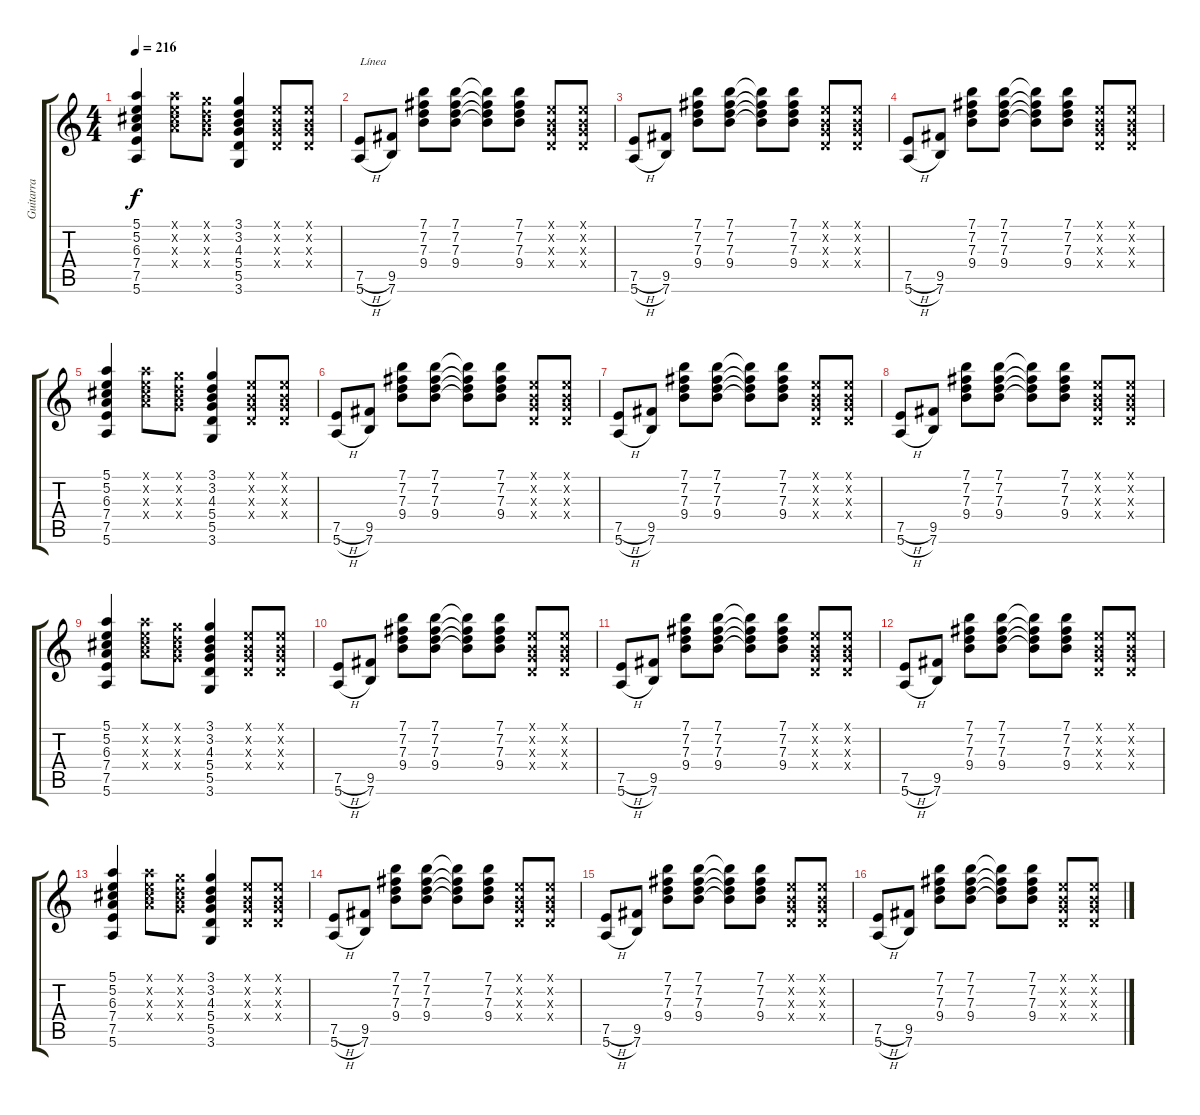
\track ("Guitarra" "Guitarra") {instrument acousticguitarnylon}
\staff {score tabs}
\tuning (E4 B3 G3 D3 A2 E2) {hide}
\ts (4 4)
\tempo 216
\clef g2
\ks c
(5.1 5.2 6.3 7.4 7.5 5.6).4{dy f} (5.1{x} 5.2{x} 6.3{x} 7.4{x}).8 (3.1{x} 3.2{x} 4.3{x} 5.4{x}).8 (3.1 3.2 4.3 5.4 5.5 3.6).4 (0.1{x} 0.2{x} 0.3{x} 0.4{x}).8 (0.1{x} 0.2{x} 0.3{x} 0.4{x}).8 |
(7.5{h} 5.6{h}).8{txt "Línea"} (9.5 7.6).8 (7.1 7.2 7.3 9.4).8 (7.1 7.2 7.3 9.4).8 (7.1{t} 7.2{t} 7.3{t} 9.4{t}).8 (7.1 7.2 7.3 9.4).8 (0.1{x} 0.2{x} 0.3{x} 0.4{x}).8 (0.1{x} 0.2{x} 0.3{x} 0.4{x}).8 |
(7.5{h} 5.6{h}).8 (9.5 7.6).8 (7.1 7.2 7.3 9.4).8 (7.1 7.2 7.3 9.4).8 (7.1{t} 7.2{t} 7.3{t} 9.4{t}).8 (7.1 7.2 7.3 9.4).8 (0.1{x} 0.2{x} 0.3{x} 0.4{x}).8 (0.1{x} 0.2{x} 0.3{x} 0.4{x}).8 |
(7.5{h} 5.6{h}).8 (9.5 7.6).8 (7.1 7.2 7.3 9.4).8 (7.1 7.2 7.3 9.4).8 (7.1{t} 7.2{t} 7.3{t} 9.4{t}).8 (7.1 7.2 7.3 9.4).8 (0.1{x} 0.2{x} 0.3{x} 0.4{x}).8 (0.1{x} 0.2{x} 0.3{x} 0.4{x}).8 |
(5.1 5.2 6.3 7.4 7.5 5.6).4 (5.1{x} 5.2{x} 6.3{x} 7.4{x}).8 (3.1{x} 3.2{x} 4.3{x} 5.4{x}).8 (3.1 3.2 4.3 5.4 5.5 3.6).4 (0.1{x} 0.2{x} 0.3{x} 0.4{x}).8 (0.1{x} 0.2{x} 0.3{x} 0.4{x}).8 |
(7.5{h} 5.6{h}).8 (9.5 7.6).8 (7.1 7.2 7.3 9.4).8 (7.1 7.2 7.3 9.4).8 (7.1{t} 7.2{t} 7.3{t} 9.4{t}).8 (7.1 7.2 7.3 9.4).8 (0.1{x} 0.2{x} 0.3{x} 0.4{x}).8 (0.1{x} 0.2{x} 0.3{x} 0.4{x}).8 |
(7.5{h} 5.6{h}).8 (9.5 7.6).8 (7.1 7.2 7.3 9.4).8 (7.1 7.2 7.3 9.4).8 (7.1{t} 7.2{t} 7.3{t} 9.4{t}).8 (7.1 7.2 7.3 9.4).8 (0.1{x} 0.2{x} 0.3{x} 0.4{x}).8 (0.1{x} 0.2{x} 0.3{x} 0.4{x}).8 |
(7.5{h} 5.6{h}).8 (9.5 7.6).8 (7.1 7.2 7.3 9.4).8 (7.1 7.2 7.3 9.4).8 (7.1{t} 7.2{t} 7.3{t} 9.4{t}).8 (7.1 7.2 7.3 9.4).8 (0.1{x} 0.2{x} 0.3{x} 0.4{x}).8 (0.1{x} 0.2{x} 0.3{x} 0.4{x}).8 |
(5.1 5.2 6.3 7.4 7.5 5.6).4 (5.1{x} 5.2{x} 6.3{x} 7.4{x}).8 (3.1{x} 3.2{x} 4.3{x} 5.4{x}).8 (3.1 3.2 4.3 5.4 5.5 3.6).4 (0.1{x} 0.2{x} 0.3{x} 0.4{x}).8 (0.1{x} 0.2{x} 0.3{x} 0.4{x}).8 |
(7.5{h} 5.6{h}).8 (9.5 7.6).8 (7.1 7.2 7.3 9.4).8 (7.1 7.2 7.3 9.4).8 (7.1{t} 7.2{t} 7.3{t} 9.4{t}).8 (7.1 7.2 7.3 9.4).8 (0.1{x} 0.2{x} 0.3{x} 0.4{x}).8 (0.1{x} 0.2{x} 0.3{x} 0.4{x}).8 |
(7.5{h} 5.6{h}).8 (9.5 7.6).8 (7.1 7.2 7.3 9.4).8 (7.1 7.2 7.3 9.4).8 (7.1{t} 7.2{t} 7.3{t} 9.4{t}).8 (7.1 7.2 7.3 9.4).8 (0.1{x} 0.2{x} 0.3{x} 0.4{x}).8 (0.1{x} 0.2{x} 0.3{x} 0.4{x}).8 |
(7.5{h} 5.6{h}).8 (9.5 7.6).8 (7.1 7.2 7.3 9.4).8 (7.1 7.2 7.3 9.4).8 (7.1{t} 7.2{t} 7.3{t} 9.4{t}).8 (7.1 7.2 7.3 9.4).8 (0.1{x} 0.2{x} 0.3{x} 0.4{x}).8 (0.1{x} 0.2{x} 0.3{x} 0.4{x}).8 |
(5.1 5.2 6.3 7.4 7.5 5.6).4 (5.1{x} 5.2{x} 6.3{x} 7.4{x}).8 (3.1{x} 3.2{x} 4.3{x} 5.4{x}).8 (3.1 3.2 4.3 5.4 5.5 3.6).4 (0.1{x} 0.2{x} 0.3{x} 0.4{x}).8 (0.1{x} 0.2{x} 0.3{x} 0.4{x}).8 |
(7.5{h} 5.6{h}).8 (9.5 7.6).8 (7.1 7.2 7.3 9.4).8 (7.1 7.2 7.3 9.4).8 (7.1{t} 7.2{t} 7.3{t} 9.4{t}).8 (7.1 7.2 7.3 9.4).8 (0.1{x} 0.2{x} 0.3{x} 0.4{x}).8 (0.1{x} 0.2{x} 0.3{x} 0.4{x}).8 |
(7.5{h} 5.6{h}).8 (9.5 7.6).8 (7.1 7.2 7.3 9.4).8 (7.1 7.2 7.3 9.4).8 (7.1{t} 7.2{t} 7.3{t} 9.4{t}).8 (7.1 7.2 7.3 9.4).8 (0.1{x} 0.2{x} 0.3{x} 0.4{x}).8 (0.1{x} 0.2{x} 0.3{x} 0.4{x}).8 |
(7.5{h} 5.6{h}).8 (9.5 7.6).8 (7.1 7.2 7.3 9.4).8 (7.1 7.2 7.3 9.4).8 (7.1{t} 7.2{t} 7.3{t} 9.4{t}).8 (7.1 7.2 7.3 9.4).8 (0.1{x} 0.2{x} 0.3{x} 0.4{x}).8 (0.1{x} 0.2{x} 0.3{x} 0.4{x}).8
